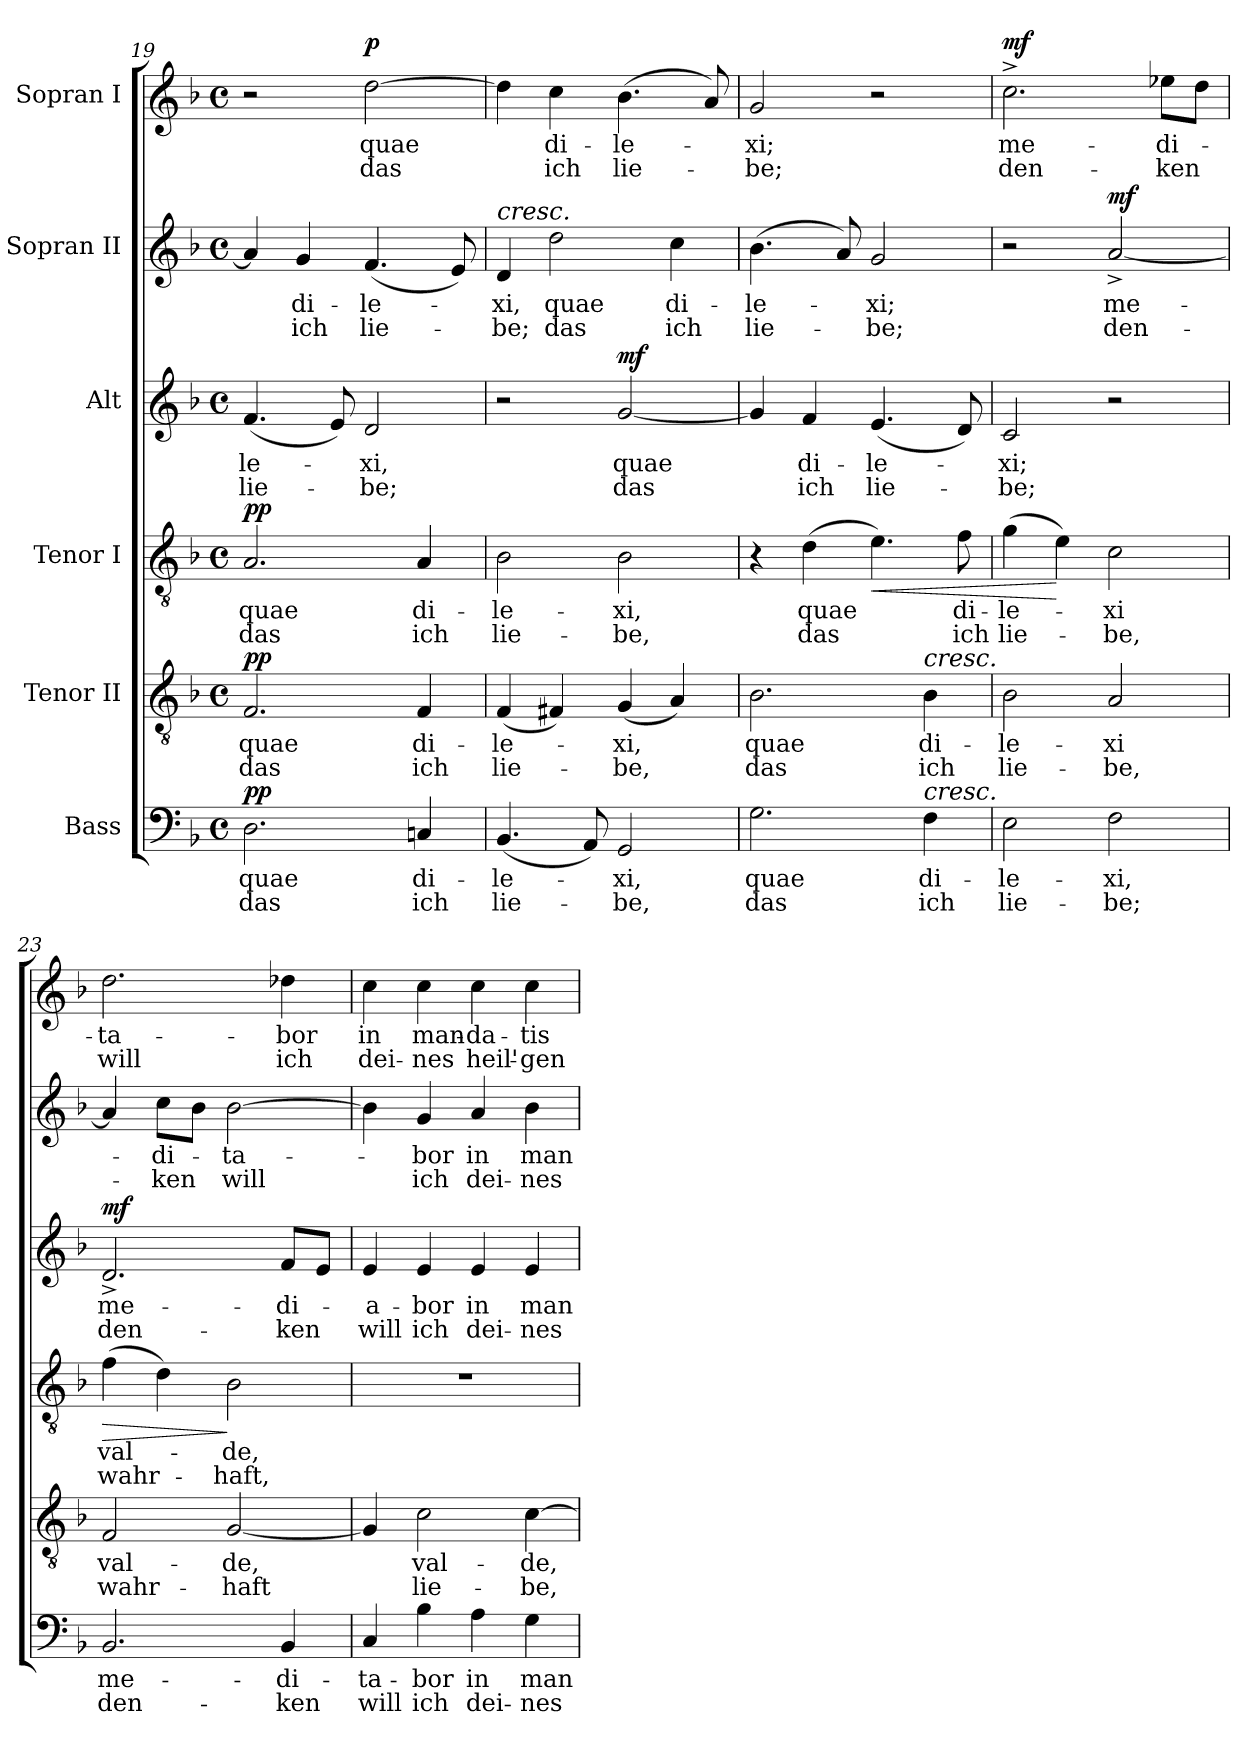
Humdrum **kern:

**kern	**text	**text	**dynam	**kern	**text	**text	**dynam	**kern	**text	**text	**dynam	**kern	**text	**text	**dynam	**kern	**text	**text	**dynam	**kern	**text	**text	**dynam
*part6	*part6	*part6	*part6	*part5	*part5	*part5	*part5	*part4	*part4	*part4	*part4	*part3	*part3	*part3	*part3	*part2	*part2	*part2	*part2	*part1	*part1	*part1	*part1
*staff6	*staff6	*staff6	*staff6	*staff5	*staff5	*staff5	*staff5	*staff4	*staff4	*staff4	*staff4	*staff3	*staff3	*staff3	*staff3	*staff2	*staff2	*staff2	*staff2	*staff1	*staff1	*staff1	*staff1
*I"Bass	*	*	*	*I"Tenor II	*	*	*	*I"Tenor I	*	*	*	*I"Alt	*	*	*	*I"Sopran II	*	*	*	*I"Sopran I	*	*	*
*clefF4	*	*	*	*clefGv2	*	*	*	*clefGv2	*	*	*	*clefG2	*	*	*	*clefG2	*	*	*	*clefG2	*	*	*
*k[b-]	*	*	*	*k[b-]	*	*	*	*k[b-]	*	*	*	*k[b-]	*	*	*	*k[b-]	*	*	*	*k[b-]	*	*	*
*F:	*	*	*	*F:	*	*	*	*F:	*	*	*	*F:	*	*	*	*F:	*	*	*	*F:	*	*	*
*M4/4	*	*	*	*M4/4	*	*	*	*M4/4	*	*	*	*M4/4	*	*	*	*M4/4	*	*	*	*M4/4	*	*	*
*met(c)	*	*	*	*met(c)	*	*	*	*met(c)	*	*	*	*met(c)	*	*	*	*met(c)	*	*	*	*met(c)	*	*	*
=19	=19	=19	=19	=19	=19	=19	=19	=19	=19	=19	=19	=19	=19	=19	=19	=19	=19	=19	=19	=19	=19	=19	=19
!	!	!	!LO:DY:a	!	!	!	!LO:DY:a	!	!	!	!LO:DY:a	!	!	!	!	!	!	!	!	!	!	!	!
2.D\	quae	das	pp	2.F/	quae	das	pp	2.A/	quae	das	pp	(>4.f/	-le-	lie-	.	4a/]	.	.	.	2r	.	.	.
.	.	.	.	.	.	.	.	.	.	.	.	.	.	.	.	4g/	di-	ich	.	.	.	.	.
.	.	.	.	.	.	.	.	.	.	.	.	8e/)	.	.	.	.	.	.	.	.	.	.	.
!	!	!	!	!	!	!	!	!	!	!	!	!	!	!	!	!	!	!	!	!	!	!	!LO:DY:a
.	.	.	.	.	.	.	.	.	.	.	.	2d/	-xi,	-be;	.	(>4.f/	-le-	lie-	.	[2dd\	quae	das	p
4Cn/	di-	ich	.	4F/	di-	ich	.	4A/	di-	ich	.	.	.	.	.	.	.	.	.	.	.	.	.
.	.	.	.	.	.	.	.	.	.	.	.	.	.	.	.	8e/)	.	.	.	.	.	.	.
=20	=20	=20	=20	=20	=20	=20	=20	=20	=20	=20	=20	=20	=20	=20	=20	=20	=20	=20	=20	=20	=20	=20	=20
!	!	!	!	!	!	!	!	!	!	!	!	!	!	!	!	!LO:TX:a:i:t=cresc.	!	!	!	!	!	!	!
(4.BB-/	-le-	lie-	.	(4F/	-le-	lie-	.	2B-\	-le-	lie-	.	2r	.	.	.	4d/	-xi,	-be;	.	4dd\]	.	.	.
.	.	.	.	4F#X/)	.	.	.	.	.	.	.	.	.	.	.	2dd\	quae	das	.	4cc\	di-	ich	.
8AA/)	.	.	.	.	.	.	.	.	.	.	.	.	.	.	.	.	.	.	.	.	.	.	.
!	!	!	!	!	!	!	!	!	!	!	!	!	!	!	!LO:DY:a	!	!	!	!	!	!	!	!
2GG/	-xi,	-be,	.	(4G/	-xi,	-be,	.	2B-\	-xi,	-be,	.	[2g/	quae	das	mf	.	.	.	.	(>4.b-\	-le-	lie-	.
.	.	.	.	4A/)	.	.	.	.	.	.	.	.	.	.	.	4cc\	di-	ich	.	.	.	.	.
.	.	.	.	.	.	.	.	.	.	.	.	.	.	.	.	.	.	.	.	8a/)	.	.	.
!!LO:LB:g=z
=21	=21	=21	=21	=21	=21	=21	=21	=21	=21	=21	=21	=21	=21	=21	=21	=21	=21	=21	=21	=21	=21	=21	=21
2.G\	quae	das	.	2.B-\	quae	das	.	4r	.	.	.	4g/]	.	.	.	(>4.b-\	-le-	lie-	.	2g/	-xi;	-be;	.
.	.	.	.	.	.	.	.	(>4d\	quae	das	.	4f/	di-	ich	.	.	.	.	.	.	.	.	.
.	.	.	.	.	.	.	.	.	.	.	.	.	.	.	.	8a/)	.	.	.	.	.	.	.
!	!	!	!	!	!	!	!	!	!	!	!LO:HP:b	!	!	!	!	!	!	!	!	!	!	!	!
.	.	.	.	.	.	.	.	4.e\)	.	.	<	(4.e/	-le-	lie-	.	2g/	-xi;	-be;	.	2r	.	.	.
!	!	!	!	!LO:TX:a:i:t=cresc.	!	!	!	!	!	!	!	!	!	!	!	!	!	!	!	!	!	!	!
!LO:TX:a:i:t=cresc.	!	!	!	!	!	!	!	!	!	!	!	!	!	!	!	!	!	!	!	!	!	!	!
4F\	di-	ich	.	4B-\	di-	ich	.	.	.	.	.	.	.	.	.	.	.	.	.	.	.	.	.
.	.	.	.	.	.	.	.	8f\	di-	ich	.	8d/)	.	.	.	.	.	.	.	.	.	.	.
=22	=22	=22	=22	=22	=22	=22	=22	=22	=22	=22	=22	=22	=22	=22	=22	=22	=22	=22	=22	=22	=22	=22	=22
!	!	!	!	!	!	!	!	!	!	!	!	!	!	!	!	!	!	!	!	!	!	!	!LO:DY:a
2E\	-le-	lie-	.	2B-\	-le-	lie-	.	(>4g\	-le-	lie-	.	2c/	-xi;	-be;	.	2r	.	.	.	2.cc^\	me-	den-	mf
.	.	.	.	.	.	.	.	4e\)	.	.	[	.	.	.	.	.	.	.	.	.	.	.	.
!	!	!	!	!	!	!	!	!	!	!	!	!	!	!	!	!	!	!	!LO:DY:a	!	!	!	!
2F\	-xi,	-be;	.	2A/	-xi	-be,	.	2c\	-xi	-be,	.	2r	.	.	.	[2a^/	me-	den-	mf	.	.	.	.
.	.	.	.	.	.	.	.	.	.	.	.	.	.	.	.	.	.	.	.	8ee-X\L	-di-	-ken	.
.	.	.	.	.	.	.	.	.	.	.	.	.	.	.	.	.	.	.	.	8dd\J	.	.	.
=23	=23	=23	=23	=23	=23	=23	=23	=23	=23	=23	=23	=23	=23	=23	=23	=23	=23	=23	=23	=23	=23	=23	=23
!	!	!	!	!	!	!	!	!	!	!	!LO:HP:b	!	!	!	!LO:DY:a	!	!	!	!	!	!	!	!
2.BB-/	me-	den-	.	2F/	val-	wahr-	.	(>4f\	val-	wahr-	>	2.d^/	me-	den-	mf	4a/]	.	.	.	2.dd\	-ta-	will	.
.	.	.	.	.	.	.	.	4d\)	.	.	.	.	.	.	.	8cc\L	-di-	-ken	.	.	.	.	.
.	.	.	.	.	.	.	.	.	.	.	.	.	.	.	.	8b-\J	.	.	.	.	.	.	.
.	.	.	.	[2G/	-de,	-haft	.	2B-\	-de,	-haft,	]	.	.	.	.	[2b-\	-ta-	will	.	.	.	.	.
4BB-/	-di-	-ken	.	.	.	.	.	.	.	.	.	8f/L	-di-	-ken	.	.	.	.	.	4dd-X\	-bor	ich	.
.	.	.	.	.	.	.	.	.	.	.	.	8e/J	.	.	.	.	.	.	.	.	.	.	.
=24	=24	=24	=24	=24	=24	=24	=24	=24	=24	=24	=24	=24	=24	=24	=24	=24	=24	=24	=24	=24	=24	=24	=24
4C/	-ta-	will	.	4G/]	.	.	.	1r	.	.	.	4e/	-a-	will	.	4b-\]	.	.	.	4cc\	in	dei-	.
4B-\	-bor	ich	.	2c\	val-	lie-	.	.	.	.	.	4e/	-bor	ich	.	4g/	-bor	ich	.	4cc\	man-	-nes	.
4A\	in	dei-	.	.	.	.	.	.	.	.	.	4e/	in	dei-	.	4a/	in	dei-	.	4cc\	-da-	heil'-	.
4G\	man-	-nes	.	[4c\	-de,	-be,	.	.	.	.	.	4e/	man-	-nes	.	4b-\	man-	-nes	.	4cc\	-tis	-gen	.
=	=	=	=	=	=	=	=	=	=	=	=	=	=	=	=	=	=	=	=	=	=	=	=
*-	*-	*-	*-	*-	*-	*-	*-	*-	*-	*-	*-	*-	*-	*-	*-	*-	*-	*-	*-	*-	*-	*-	*-
